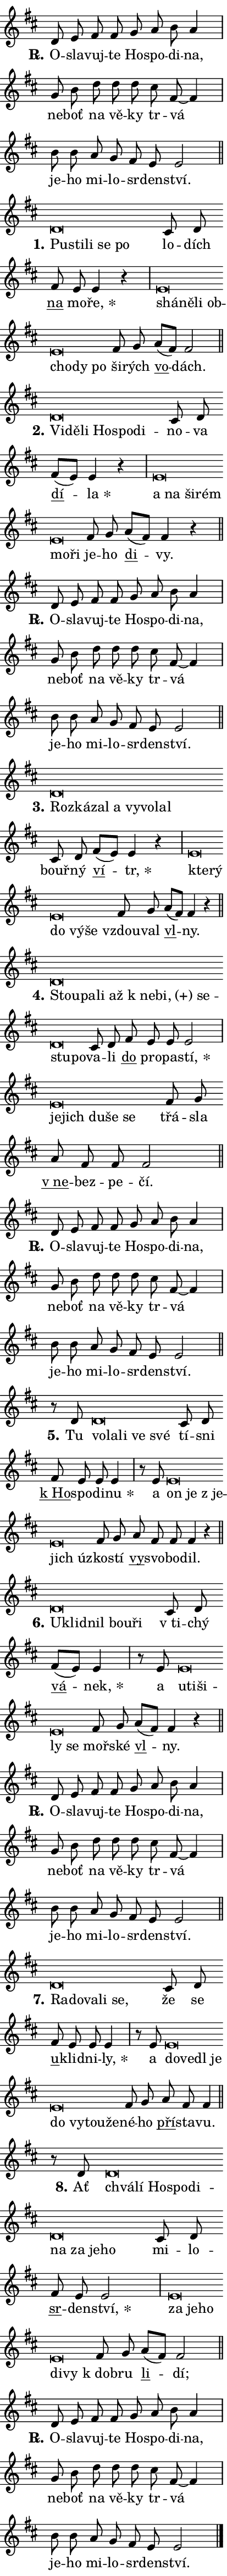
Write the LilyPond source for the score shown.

\version "2.24.0"
\header { tagline = "" }
\paper {
  indent = 0\cm
  top-margin = 0\cm
  right-margin = 0.13\cm % to fit lyric hyphens
  bottom-margin = 0\cm
  left-margin = 0\cm
  paper-width = 7\cm
  page-breaking = #ly:one-page-breaking
  system-system-spacing.basic-distance = #11
  score-system-spacing.basic-distance = #11
  ragged-last = ##f
}


%% Author: Thomas Morley
%% https://lists.gnu.org/archive/html/lilypond-user/2020-05/msg00002.html
#(define (line-position grob)
"Returns position of @var[grob} in current system:
   @code{'start}, if at first time-step
   @code{'end}, if at last time-step
   @code{'middle} otherwise
"
  (let* ((col (ly:item-get-column grob))
         (ln (ly:grob-object col 'left-neighbor))
         (rn (ly:grob-object col 'right-neighbor))
         (col-to-check-left (if (ly:grob? ln) ln col))
         (col-to-check-right (if (ly:grob? rn) rn col))
         (break-dir-left
           (and
             (ly:grob-property col-to-check-left 'non-musical #f)
             (ly:item-break-dir col-to-check-left)))
         (break-dir-right
           (and
             (ly:grob-property col-to-check-right 'non-musical #f)
             (ly:item-break-dir col-to-check-right))))
        (cond ((eqv? 1 break-dir-left) 'start)
              ((eqv? -1 break-dir-right) 'end)
              (else 'middle))))

#(define (tranparent-at-line-position vctor)
  (lambda (grob)
  "Relying on @code{line-position} select the relevant enry from @var{vctor}.
Used to determine transparency,"
    (case (line-position grob)
      ((end) (not (vector-ref vctor 0)))
      ((middle) (not (vector-ref vctor 1)))
      ((start) (not (vector-ref vctor 2))))))

noteHeadBreakVisibility =
#(define-music-function (break-visibility)(vector?)
"Makes @code{NoteHead}s transparent relying on @var{break-visibility}"
#{
  \override NoteHead.transparent =
    #(tranparent-at-line-position break-visibility)
#})

#(define delete-ledgers-for-transparent-note-heads
  (lambda (grob)
    "Reads whether a @code{NoteHead} is transparent.
If so this @code{NoteHead} is removed from @code{'note-heads} from
@var{grob}, which is supposed to be @code{LedgerLineSpanner}.
As a result ledgers are not printed for this @code{NoteHead}"
    (let* ((nhds-array (ly:grob-object grob 'note-heads))
           (nhds-list
             (if (ly:grob-array? nhds-array)
                 (ly:grob-array->list nhds-array)
                 '()))
           ;; Relies on the transparent-property being done before
           ;; Staff.LedgerLineSpanner.after-line-breaking is executed.
           ;; This is fragile ...
           (to-keep
             (remove
               (lambda (nhd)
                 (ly:grob-property nhd 'transparent #f))
               nhds-list)))
      ;; TODO find a better method to iterate over grob-arrays, similiar
      ;; to filter/remove etc for lists
      ;; For now rebuilt from scratch
      (set! (ly:grob-object grob 'note-heads)  '())
      (for-each
        (lambda (nhd)
          (ly:pointer-group-interface::add-grob grob 'note-heads nhd))
        to-keep))))

squashNotes = {
  \override NoteHead.X-extent = #'(-0.2 . 0.2)
  \override NoteHead.Y-extent = #'(-0.75 . 0)
  \override NoteHead.stencil =
    #(lambda (grob)
       (let ((pos (ly:grob-property grob 'staff-position)))
         (begin
           (if (< pos -7) (display "ERROR: Lower brevis then expected\n") (display ""))
           (if (<= pos -6) ly:text-interface::print ly:note-head::print))))
}
unSquashNotes = {
  \revert NoteHead.X-extent
  \revert NoteHead.Y-extent
  \revert NoteHead.stencil
}

hideNotes = \noteHeadBreakVisibility #begin-of-line-visible
unHideNotes = \noteHeadBreakVisibility #all-visible

% work-around for resetting accidentals
% https://lilypond.org/doc/v2.23/Documentation/notation/displaying-rhythms#unmetered-music
cadenzaMeasure = {
  \cadenzaOff
  \partial 1024 s1024
  \cadenzaOn
}

#(define-markup-command (accent layout props text) (markup?)
  "Underline accented syllable"
  (interpret-markup layout props
    #{\markup \override #'(offset . 4.3) \underline { #text }#}))

responsum = \markup \concat {
  "R" \hspace #-1.05 \path #0.1 #'((moveto 0 0.07) (lineto 0.9 0.8)) \hspace #0.05 "."
}

spaceSize = #0.6828661417322834 % exact space size for TeX Gyre Schola

\layout {
  \context {
    \Staff
    \remove "Time_signature_engraver"
    \override LedgerLineSpanner.after-line-breaking = #delete-ledgers-for-transparent-note-heads
  }
  \context {
    \Lyrics {
      \override LyricSpace.minimum-distance = \spaceSize
      \override LyricText.font-name = #"TeX Gyre Schola"
      \override LyricText.font-size = 1
      \override StanzaNumber.font-name = #"TeX Gyre Schola Bold"
      \override StanzaNumber.font-size = 1
    }
  }
  \context {
    \Score 
    \override NoteHead.text =
      #(lambda (grob) 
        (let ((pos (ly:grob-property grob 'staff-position)))
          #{\markup {
            \combine
              \halign #-0.55 \raise #(if (= pos -6) 0 0.5) \override #'(thickness . 2) \draw-line #'(3.2 . 0)
              \musicglyph "noteheads.sM1"
          }#}))
  }
}

% magnetic-lyrics.ily
%
%   written by
%     Jean Abou Samra <jean@abou-samra.fr>
%     Werner Lemberg <wl@gnu.org>
%
%   adapted by
%     Jiri Hon <jiri.hon@gmail.com>
%
% Version 2022-Apr-15

% https://www.mail-archive.com/lilypond-user@gnu.org/msg149350.html

#(define (Left_hyphen_pointer_engraver context)
   "Collect syllable-hyphen-syllable occurrences in lyrics and store
them in properties.  This engraver only looks to the left.  For
example, if the lyrics input is @code{foo -- bar}, it does the
following.

@itemize @bullet
@item
Set the @code{text} property of the @code{LyricHyphen} grob between
@q{foo} and @q{bar} to @code{foo}.

@item
Set the @code{left-hyphen} property of the @code{LyricText} grob with
text @q{foo} to the @code{LyricHyphen} grob between @q{foo} and
@q{bar}.
@end itemize

Use this auxiliary engraver in combination with the
@code{lyric-@/text::@/apply-@/magnetic-@/offset!} hook."
   (let ((hyphen #f)
         (text #f))
     (make-engraver
      (acknowledgers
       ((lyric-syllable-interface engraver grob source-engraver)
        (set! text grob)))
      (end-acknowledgers
       ((lyric-hyphen-interface engraver grob source-engraver)
        ;(when (not (grob::has-interface grob 'lyric-space-interface))
          (set! hyphen grob)));)
      ((stop-translation-timestep engraver)
       (when (and text hyphen)
         (ly:grob-set-object! text 'left-hyphen hyphen))
       (set! text #f)
       (set! hyphen #f)))))

#(define (lyric-text::apply-magnetic-offset! grob)
   "If the space between two syllables is less than the value in
property @code{LyricText@/.details@/.squash-threshold}, move the right
syllable to the left so that it gets concatenated with the left
syllable.

Use this function as a hook for
@code{LyricText@/.after-@/line-@/breaking} if the
@code{Left_@/hyphen_@/pointer_@/engraver} is active."
   (let ((hyphen (ly:grob-object grob 'left-hyphen #f)))
     (when hyphen
       (let ((left-text (ly:spanner-bound hyphen LEFT)))
         (when (grob::has-interface left-text 'lyric-syllable-interface)
           (let* ((common (ly:grob-common-refpoint grob left-text X))
                  (this-x-ext (ly:grob-extent grob common X))
                  (left-x-ext
                   (begin
                     ;; Trigger magnetism for left-text.
                     (ly:grob-property left-text 'after-line-breaking)
                     (ly:grob-extent left-text common X)))
                  ;; `delta` is the gap width between two syllables.
                  (delta (- (interval-start this-x-ext)
                            (interval-end left-x-ext)))
                  (details (ly:grob-property grob 'details))
                  (threshold (assoc-get 'squash-threshold details 0.2)))
             (when (< delta threshold)
               (let* (;; We have to manipulate the input text so that
                      ;; ligatures crossing syllable boundaries are not
                      ;; disabled.  For languages based on the Latin
                      ;; script this is essentially a beautification.
                      ;; However, for non-Western scripts it can be a
                      ;; necessity.
                      (lt (ly:grob-property left-text 'text))
                      (rt (ly:grob-property grob 'text))
                      (is-space (grob::has-interface hyphen 'lyric-space-interface))
                      (space (if is-space " " ""))
                      (extra-delta (if is-space spaceSize 0))
                      ;; Append new syllable.
                      (ltrt-space (if (and (string? lt) (string? rt))
                                (string-append lt space rt)
                                (make-concat-markup (list lt space rt))))
                      ;; Right-align `ltrt` to the right side.
                      (ltrt-space-markup (grob-interpret-markup
                               grob
                               (make-translate-markup
                                (cons (interval-length this-x-ext) 0)
                                (make-right-align-markup ltrt-space)))))
                 (begin
                   ;; Don't print `left-text`.
                   (ly:grob-set-property! left-text 'stencil #f)
                   ;; Set text and stencil (which holds all collected
                   ;; syllables so far) and shift it to the left.
                   (ly:grob-set-property! grob 'text ltrt-space)
                   (ly:grob-set-property! grob 'stencil ltrt-space-markup)
                   (ly:grob-translate-axis! grob (- (- delta extra-delta)) X))))))))))


#(define (lyric-hyphen::displace-bounds-first grob)
   ;; Make very sure this callback isn't triggered too early.
   (let ((left (ly:spanner-bound grob LEFT))
         (right (ly:spanner-bound grob RIGHT)))
     (ly:grob-property left 'after-line-breaking)
     (ly:grob-property right 'after-line-breaking)
     (ly:lyric-hyphen::print grob)))

squashThreshold = #0.4

\layout {
  \context {
    \Lyrics
    \consists #Left_hyphen_pointer_engraver
    \override LyricText.after-line-breaking =
      #lyric-text::apply-magnetic-offset!
    \override LyricHyphen.stencil = #lyric-hyphen::displace-bounds-first
    \override LyricText.details.squash-threshold = \squashThreshold
    \override LyricHyphen.minimum-distance = 0
    \override LyricHyphen.minimum-length = \squashThreshold
  }
}

squashText = \override LyricText.details.squash-threshold = 9999
unSquashText = \override LyricText.details.squash-threshold = \squashThreshold

leftText = \override LyricText.self-alignment-X = #LEFT
unLeftText = \revert LyricText.self-alignment-X

starOffset = #(lambda (grob) 
                (let ((x_offset (ly:self-alignment-interface::aligned-on-x-parent grob)))
                  (if (= x_offset 0) 0 (+ x_offset 1.2))))

star = #(define-music-function (syllable)(string?)
"Append star separator at the end of a syllable"
#{
  \once \override LyricText.X-offset = #starOffset
  \lyricmode { \markup {
    #syllable
    \override #'((font-name . "TeX Gyre Schola Bold")) \hspace #0.2 \lower #0.65 \larger "*"
  } }
#})

starAccent = #(define-music-function (syllable)(string?)
"Append star separator at the end of a syllable and make accent"
#{
  \once \override LyricText.X-offset = #starOffset
  \lyricmode { \markup {
    \accent #syllable
    \override #'((font-name . "TeX Gyre Schola Bold")) \hspace #0.2 \lower #0.65 \larger "*"
  } }
#})

breath = #(define-music-function (syllable)(string?)
"Append breathing indicator at the end of a syllable"
#{
  \lyricmode { \markup { #syllable "+" } }
#})

optionalBreath = #(define-music-function (syllable)(string?)
"Append optional breathing indicator at the end of a syllable"
#{
  \lyricmode { \markup { #syllable "(+)" } }
#})


\score {
    <<
        \new Voice = "melody" { \cadenzaOn \key d \major \relative { d'8 e fis fis g a b a4 \cadenzaMeasure \bar "|" g8 b d d d \bar "" cis fis,~ fis4 \cadenzaMeasure \bar "|" b8 b a g fis e e2 \cadenzaMeasure \bar "||" \break } }
        \new Lyrics \lyricsto "melody" { \lyricmode { \set stanza = \responsum
O -- sla -- vuj -- te Ho -- spo -- di -- na, ne -- boť na vě -- ky tr -- vá je -- ho mi -- lo -- sr -- den -- ství. } }
    >>
    \layout {}
}

\score {
    <<
        \new Voice = "melody" { \cadenzaOn \key d \major \relative { \squashNotes d'\breve*1/16 \hideNotes \breve*1/16 \bar "" \breve*1/16 \bar "" \breve*1/16 \breve*1/16 \bar "" \unHideNotes \unSquashNotes cis8 d \bar "" fis e e4 r \cadenzaMeasure \bar "|" \squashNotes e\breve*1/16 \hideNotes \breve*1/16 \bar "" \breve*1/16 \bar "" \breve*1/16 \bar "" \breve*1/16 \bar "" \breve*1/16 \breve*1/16 \bar "" \unHideNotes \unSquashNotes fis8 g \bar "" a[( fis)] fis2 \cadenzaMeasure \bar "||" \break } }
        \new Lyrics \lyricsto "melody" { \lyricmode { \set stanza = "1."
\leftText Pu -- \squashText sti -- li se po \unLeftText \unSquashText lo -- dích \markup \accent na mo -- \star ře, \leftText shá -- \squashText ně -- li ob -- cho -- dy po \unLeftText \unSquashText ši -- rých \markup \accent vo -- dách. } }
    >>
    \layout {}
}

\score {
    <<
        \new Voice = "melody" { \cadenzaOn \key d \major \relative { \squashNotes d'\breve*1/16 \hideNotes \breve*1/16 \bar "" \breve*1/16 \bar "" \breve*1/16 \bar "" \breve*1/16 \breve*1/16 \bar "" \unHideNotes \unSquashNotes cis8 d \bar "" fis[( e)] e4 r \cadenzaMeasure \bar "|" \squashNotes e\breve*1/16 \hideNotes \breve*1/16 \bar "" \breve*1/16 \bar "" \breve*1/16 \bar "" \breve*1/16 \breve*1/16 \bar "" \unHideNotes \unSquashNotes fis8 g \bar "" a[( fis)] fis4 r \cadenzaMeasure \bar "||" \break } }
        \new Lyrics \lyricsto "melody" { \lyricmode { \set stanza = "2."
\leftText Vi -- \squashText dě -- li Ho -- spo -- di -- \unLeftText \unSquashText no -- va \markup \accent dí -- \star la \leftText a \squashText na ši -- rém mo -- ři \unLeftText \unSquashText je -- ho \markup \accent di -- vy. } }
    >>
    \layout {}
}

\score {
    <<
        \new Voice = "melody" { \cadenzaOn \key d \major \relative { d'8 e fis fis g a b a4 \cadenzaMeasure \bar "|" g8 b d d d \bar "" cis fis,~ fis4 \cadenzaMeasure \bar "|" b8 b a g fis e e2 \cadenzaMeasure \bar "||" \break } }
        \new Lyrics \lyricsto "melody" { \lyricmode { \set stanza = \responsum
O -- sla -- vuj -- te Ho -- spo -- di -- na, ne -- boť na vě -- ky tr -- vá je -- ho mi -- lo -- sr -- den -- ství. } }
    >>
    \layout {}
}

\score {
    <<
        \new Voice = "melody" { \cadenzaOn \key d \major \relative { \squashNotes d'\breve*1/16 \hideNotes \breve*1/16 \bar "" \breve*1/16 \bar "" \breve*1/16 \bar "" \breve*1/16 \bar "" \breve*1/16 \breve*1/16 \bar "" \unHideNotes \unSquashNotes cis8 d \bar "" fis[( e)] e4 r \cadenzaMeasure \bar "|" \squashNotes e\breve*1/16 \hideNotes \breve*1/16 \bar "" \breve*1/16 \bar "" \breve*1/16 \breve*1/16 \bar "" \unHideNotes \unSquashNotes fis8 g \bar "" a[( fis)] fis4 r \cadenzaMeasure \bar "||" \break } }
        \new Lyrics \lyricsto "melody" { \lyricmode { \set stanza = "3."
\leftText Roz -- \squashText ká -- zal a vy -- vo -- lal \unLeftText \unSquashText bouř -- ný \markup \accent ví -- \star tr, \leftText kte -- \squashText rý do vý -- še \unLeftText \unSquashText vzdou -- val \markup \accent vl -- ny. } }
    >>
    \layout {}
}

\score {
    <<
        \new Voice = "melody" { \cadenzaOn \key d \major \relative { \squashNotes d'\breve*1/16 \hideNotes \breve*1/16 \bar "" \breve*1/16 \bar "" \breve*1/16 \bar "" \breve*1/16 \bar "" \breve*1/16 \bar "" \breve*1/16 \bar "" \breve*1/16 \breve*1/16 \bar "" \unHideNotes \unSquashNotes cis8 d \bar "" fis e e e2 \cadenzaMeasure \bar "|" \squashNotes e\breve*1/16 \hideNotes \breve*1/16 \bar "" \breve*1/16 \bar "" \breve*1/16 \breve*1/16 \bar "" \unHideNotes \unSquashNotes fis8 g \bar "" a fis fis fis2 \cadenzaMeasure \bar "||" \break } }
        \new Lyrics \lyricsto "melody" { \lyricmode { \set stanza = "4."
\leftText Stou -- \squashText pa -- li až "k ne" -- \optionalBreath bi, se -- stu -- po -- \unLeftText \unSquashText va -- li \markup \accent do pro -- pa -- \star stí, \leftText je -- \squashText jich du -- še se \unLeftText \unSquashText třá -- sla \markup \accent "v ne" -- bez -- pe -- čí. } }
    >>
    \layout {}
}

\score {
    <<
        \new Voice = "melody" { \cadenzaOn \key d \major \relative { d'8 e fis fis g a b a4 \cadenzaMeasure \bar "|" g8 b d d d \bar "" cis fis,~ fis4 \cadenzaMeasure \bar "|" b8 b a g fis e e2 \cadenzaMeasure \bar "||" \break } }
        \new Lyrics \lyricsto "melody" { \lyricmode { \set stanza = \responsum
O -- sla -- vuj -- te Ho -- spo -- di -- na, ne -- boť na vě -- ky tr -- vá je -- ho mi -- lo -- sr -- den -- ství. } }
    >>
    \layout {}
}

\score {
    <<
        \new Voice = "melody" { \cadenzaOn \key d \major \relative { r8 d'8 \squashNotes d\breve*1/16 \hideNotes \breve*1/16 \bar "" \breve*1/16 \bar "" \breve*1/16 \breve*1/16 \bar "" \unHideNotes \unSquashNotes cis8 d \bar "" fis e e e4 \cadenzaMeasure \bar "|" r8 e \squashNotes e\breve*1/16 \hideNotes \breve*1/16 \bar "" \breve*1/16 \bar "" \breve*1/16 \breve*1/16 \bar "" \unHideNotes \unSquashNotes fis8 g \bar "" a fis fis fis4 r \cadenzaMeasure \bar "||" \break } }
        \new Lyrics \lyricsto "melody" { \lyricmode { \set stanza = "5."
Tu \leftText vo -- \squashText la -- li ve své \unLeftText \unSquashText tí -- sni \markup \accent "k Ho" -- spo -- di -- \star nu a \leftText on \squashText je "z je" -- jich úz -- \unLeftText \unSquashText ko -- stí \markup \accent vy -- svo -- bo -- dil. } }
    >>
    \layout {}
}

\score {
    <<
        \new Voice = "melody" { \cadenzaOn \key d \major \relative { \squashNotes d'\breve*1/16 \hideNotes \breve*1/16 \bar "" \breve*1/16 \bar "" \breve*1/16 \breve*1/16 \bar "" \unHideNotes \unSquashNotes cis8 d \bar "" fis[( e)] e4 \cadenzaMeasure \bar "|" r8 e8 \squashNotes e\breve*1/16 \hideNotes \breve*1/16 \bar "" \breve*1/16 \bar "" \breve*1/16 \breve*1/16 \bar "" \unHideNotes \unSquashNotes fis8 g \bar "" a[( fis)] fis4 r \cadenzaMeasure \bar "||" \break } }
        \new Lyrics \lyricsto "melody" { \lyricmode { \set stanza = "6."
\leftText U -- \squashText klid -- nil bou -- ři \unLeftText \unSquashText "v ti" -- chý \markup \accent vá -- \star nek, a \leftText u -- \squashText ti -- ši -- ly se \unLeftText \unSquashText moř -- ské \markup \accent vl -- ny. } }
    >>
    \layout {}
}

\score {
    <<
        \new Voice = "melody" { \cadenzaOn \key d \major \relative { d'8 e fis fis g a b a4 \cadenzaMeasure \bar "|" g8 b d d d \bar "" cis fis,~ fis4 \cadenzaMeasure \bar "|" b8 b a g fis e e2 \cadenzaMeasure \bar "||" \break } }
        \new Lyrics \lyricsto "melody" { \lyricmode { \set stanza = \responsum
O -- sla -- vuj -- te Ho -- spo -- di -- na, ne -- boť na vě -- ky tr -- vá je -- ho mi -- lo -- sr -- den -- ství. } }
    >>
    \layout {}
}

\score {
    <<
        \new Voice = "melody" { \cadenzaOn \key d \major \relative { \squashNotes d'\breve*1/16 \hideNotes \breve*1/16 \bar "" \breve*1/16 \bar "" \breve*1/16 \breve*1/16 \bar "" \unHideNotes \unSquashNotes cis8 d \bar "" fis e e e4 \cadenzaMeasure \bar "|" r8 e8 \squashNotes e\breve*1/16 \hideNotes \breve*1/16 \bar "" \breve*1/16 \bar "" \breve*1/16 \bar "" \breve*1/16 \bar "" \breve*1/16 \bar "" \breve*1/16 \breve*1/16 \bar "" \unHideNotes \unSquashNotes fis8 g \bar "" a fis fis4 \cadenzaMeasure \bar "||" \break } }
        \new Lyrics \lyricsto "melody" { \lyricmode { \set stanza = "7."
\leftText Ra -- \squashText do -- va -- li se, \unLeftText \unSquashText že se \markup \accent u -- klid -- ni -- \star ly, a \leftText do -- \squashText ve -- dl je do vy -- tou -- že -- \unLeftText \unSquashText né -- ho \markup \accent pří -- sta -- vu. } }
    >>
    \layout {}
}

\score {
    <<
        \new Voice = "melody" { \cadenzaOn \key d \major \relative { r8 d'8 \squashNotes d\breve*1/16 \hideNotes \breve*1/16 \bar "" \breve*1/16 \bar "" \breve*1/16 \bar "" \breve*1/16 \bar "" \breve*1/16 \bar "" \breve*1/16 \bar "" \breve*1/16 \breve*1/16 \bar "" \unHideNotes \unSquashNotes cis8 d \bar "" fis e e2 \cadenzaMeasure \bar "|" \squashNotes e\breve*1/16 \hideNotes \breve*1/16 \bar "" \breve*1/16 \bar "" \breve*1/16 \breve*1/16 \bar "" \unHideNotes \unSquashNotes fis8 g \bar "" a[( fis)] fis2 \cadenzaMeasure \bar "||" \break } }
        \new Lyrics \lyricsto "melody" { \lyricmode { \set stanza = "8."
Ať \leftText chvá -- \squashText lí Ho -- spo -- di -- na za je -- ho \unLeftText \unSquashText mi -- lo -- \markup \accent sr -- den -- \star ství, \leftText za \squashText je -- ho di -- vy \unLeftText \unSquashText "k dob" -- ru \markup \accent li -- dí; } }
    >>
    \layout {}
}

\score {
    <<
        \new Voice = "melody" { \cadenzaOn \key d \major \relative { d'8 e fis fis g a b a4 \cadenzaMeasure \bar "|" g8 b d d d \bar "" cis fis,~ fis4 \cadenzaMeasure \bar "|" b8 b a g fis e e2 \cadenzaMeasure \bar "||" \break } \bar "|." }
        \new Lyrics \lyricsto "melody" { \lyricmode { \set stanza = \responsum
O -- sla -- vuj -- te Ho -- spo -- di -- na, ne -- boť na vě -- ky tr -- vá je -- ho mi -- lo -- sr -- den -- ství. } }
    >>
    \layout {}
}
